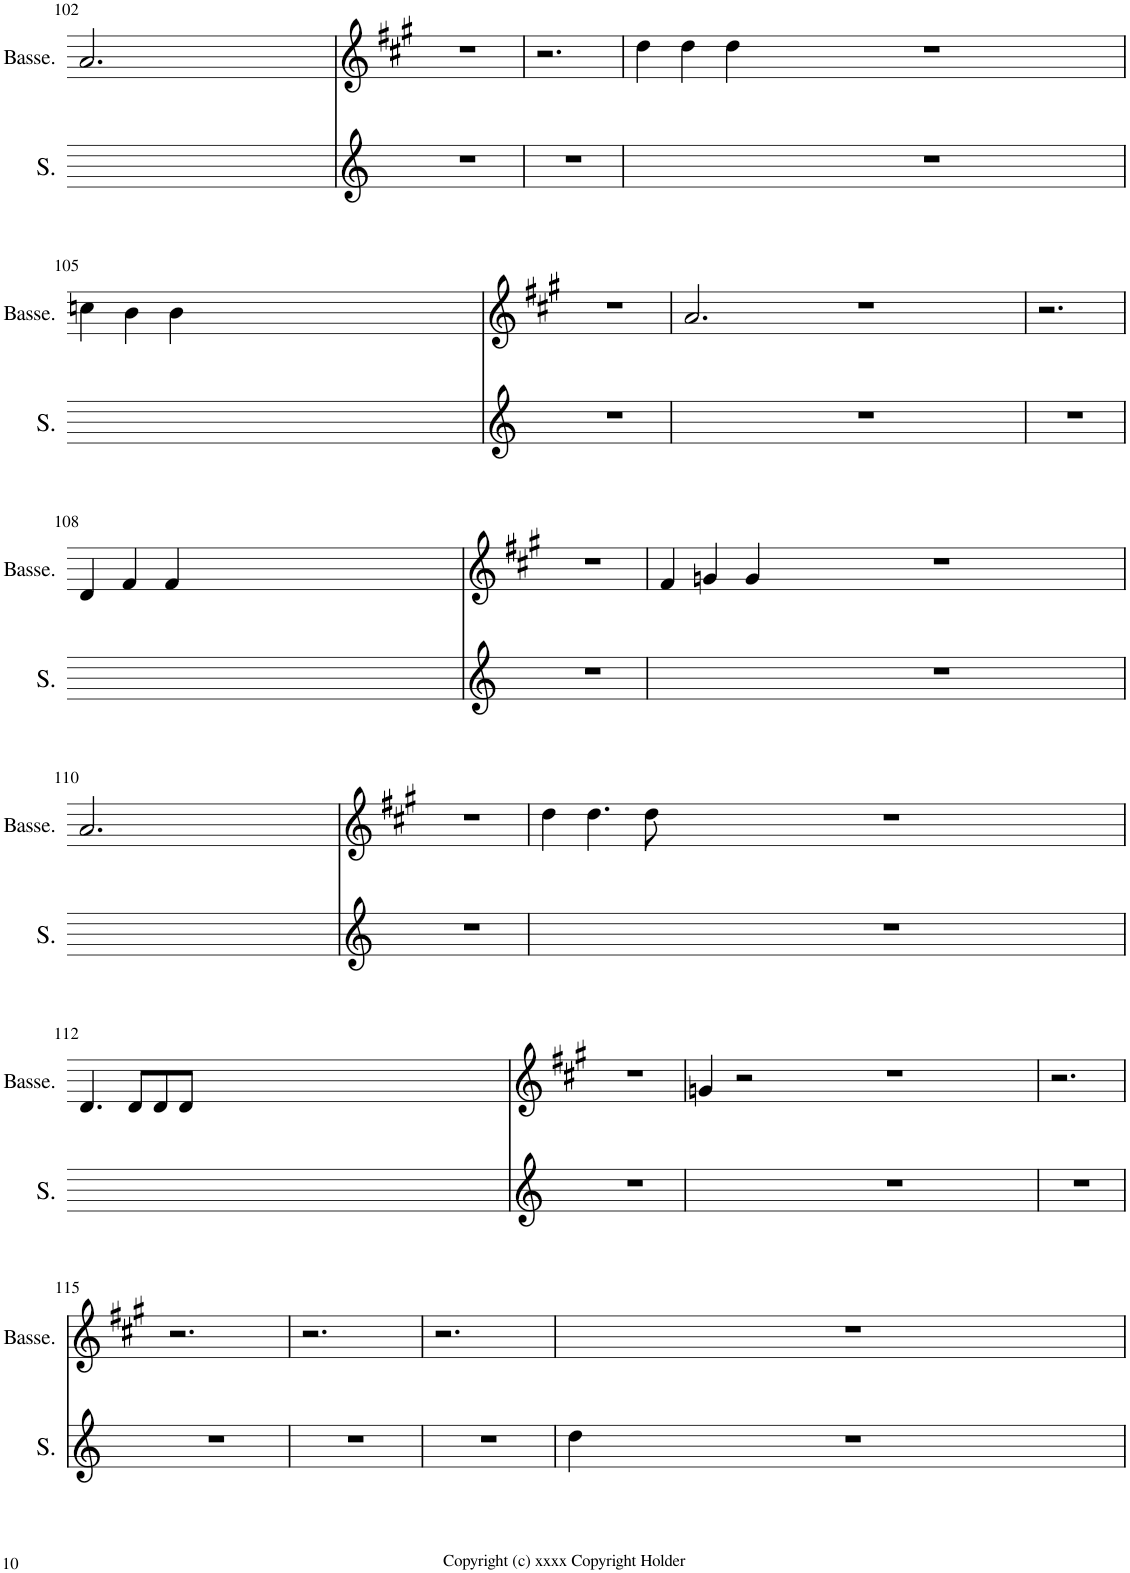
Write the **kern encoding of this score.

**kern	**kern
*part2	*part1
*staff2	*staff1
*I"Soprano	*I"Basse
*I'S.	*I'Basse.
!!LO:PB:g=z
*clefG2	*clefG2
*	*Trd1c2
*k[]	*k[f#c#g#]
*M3/4	*M3/4
=102	=102
2.r	2.a/
0ryy	1.ryy
.	2.r
4ryy	.
=103	=103
2.r	2.r
=104	=104
2.r	4dd\
.	4dd\
.	4dd\
0ryy	1.ryy
.	2.r
4ryy	.
!!LO:LB:g=z
=105	=105
2.r	4ccn\
.	4b\
.	4b\
0ryy	1.ryy
.	2.r
4ryy	.
=106	=106
2.r	2.a/
0ryy	1.ryy
.	2.r
4ryy	.
=107	=107
2.r	2.r
!!LO:LB:g=z
=108	=108
2.r	4d/
.	4f#/
.	4f#/
0ryy	1.ryy
.	2.r
4ryy	.
=109	=109
2.r	4f#/
.	4gn/
.	4g/
0ryy	1.ryy
.	2.r
4ryy	.
!!LO:LB:g=z
=110	=110
2.r	2.a/
0ryy	1.ryy
.	2.r
4ryy	.
=111	=111
2.r	4dd\
.	4.dd\
.	8dd\
0ryy	1.ryy
.	2.r
4ryy	.
!!LO:LB:g=z
=112	=112
2.r	4.d/
.	8d/L
.	8d/
.	8d/J
0ryy	1.ryy
.	2.r
4ryy	.
=113	=113
2.r	4gn/
.	2r
0ryy	1.ryy
.	2.r
4ryy	.
=114	=114
2.r	2.r
!!LO:LB:g=z
=115	=115
2.r	2.r
=116	=116
2.r	2.r
=117	=117
2.r	2.r
=118	=118
4dd\	2.r
1.ryy	.
.	1..ryy
2.r	.
=	=
*-	*-
